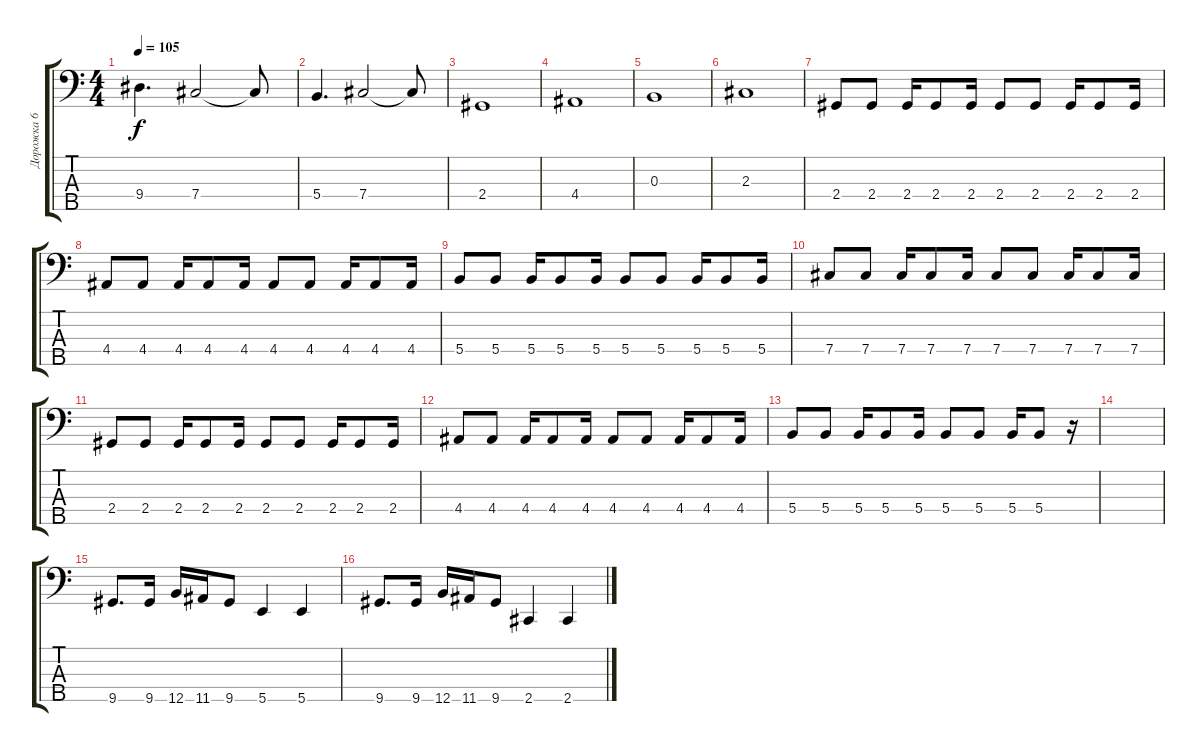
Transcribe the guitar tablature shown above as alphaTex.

\track ("Дорожка 6" "Дорожка 6") {instrument electricbassfinger}
\staff {score tabs}
\tuning (A2 E2 B1 Gb1 B0) {hide}
\ts (4 4)
\tempo 105
\clef f4
\ks c
9.4.4{d dy f} 7.4.2 7.4{t}.8 |
5.4.4{d} 7.4.2 7.4{t}.8 |
2.4.1 |
4.4.1 |
0.3.1 |
2.3.1 |
2.4.8 2.4.8 2.4.16 2.4.8 2.4.16 2.4.8 2.4.8 2.4.16 2.4.8 2.4.16 |
4.4.8 4.4.8 4.4.16 4.4.8 4.4.16 4.4.8 4.4.8 4.4.16 4.4.8 4.4.16 |
5.4.8 5.4.8 5.4.16 5.4.8 5.4.16 5.4.8 5.4.8 5.4.16 5.4.8 5.4.16 |
7.4.8 7.4.8 7.4.16 7.4.8 7.4.16 7.4.8 7.4.8 7.4.16 7.4.8 7.4.16 |
2.4.8 2.4.8 2.4.16 2.4.8 2.4.16 2.4.8 2.4.8 2.4.16 2.4.8 2.4.16 |
4.4.8 4.4.8 4.4.16 4.4.8 4.4.16 4.4.8 4.4.8 4.4.16 4.4.8 4.4.16 |
5.4.8 5.4.8 5.4.16 5.4.8 5.4.16 5.4.8 5.4.8 5.4.16 5.4.8 r.16 |
|
9.5.8{d} 9.5.16 12.5.16 11.5.16 9.5.8 5.5.4 5.5.4 |
9.5.8{d} 9.5.16 12.5.16 11.5.16 9.5.8 2.5.4 2.5.4
